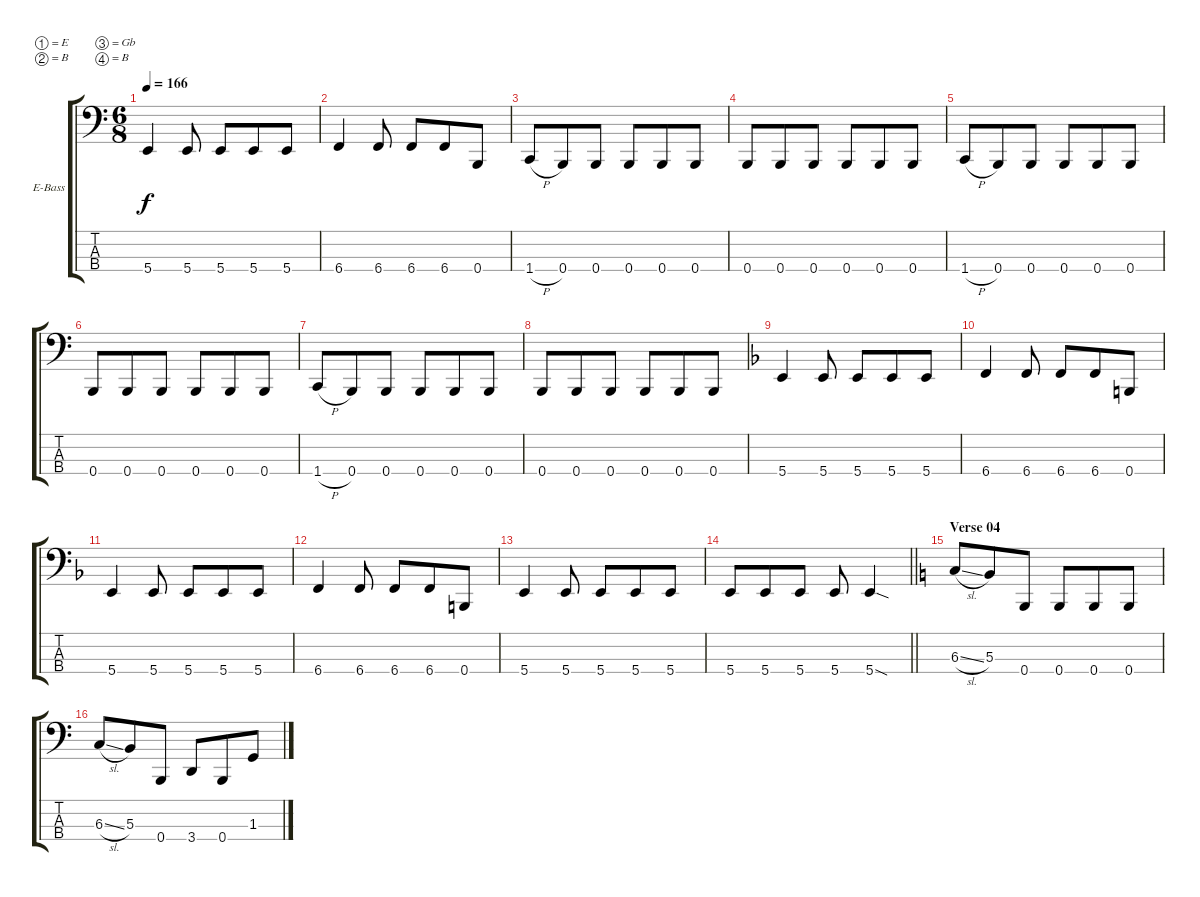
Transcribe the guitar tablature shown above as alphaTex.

\bracketExtendMode groupsimilarinstruments
\firstSystemTrackNameOrientation horizontal
\otherSystemsTrackNameOrientation horizontal
\track ("Bass" "E-Bass") {instrument electricbassfinger}
\staff {score tabs}
\tuning (E2 B1 Gb1 B0)
\ts (6 8)
\tempo 166
\clef f4
\ks c
5.4.4{dy f} 5.4.8 5.4.8 5.4.8 5.4.8 |
6.4.4 6.4.8 6.4.8 6.4.8 0.4.8 |
1.4{h}.8 0.4.8 0.4.8 0.4.8 0.4.8 0.4.8 |
0.4.8 0.4.8 0.4.8 0.4.8 0.4.8 0.4.8 |
1.4{h}.8 0.4.8 0.4.8 0.4.8 0.4.8 0.4.8 |
0.4.8 0.4.8 0.4.8 0.4.8 0.4.8 0.4.8 |
1.4{h}.8 0.4.8 0.4.8 0.4.8 0.4.8 0.4.8 |
0.4.8 0.4.8 0.4.8 0.4.8 0.4.8 0.4.8 |
\ks dminor
5.4.4 5.4.8 5.4.8 5.4.8 5.4.8 |
6.4.4 6.4.8 6.4.8 6.4.8 0.4.8 |
5.4.4 5.4.8 5.4.8 5.4.8 5.4.8 |
6.4.4 6.4.8 6.4.8 6.4.8 0.4.8 |
5.4.4 5.4.8 5.4.8 5.4.8 5.4.8 |
\barLineRight lightlight
5.4.8 5.4.8 5.4.8 5.4.8 5.4{sod}.4 |
\section ("" "Verse 04")
\ks c
6.3{sl}.8 5.3.8 0.4.8 0.4.8 0.4.8 0.4.8 |
6.3{sl}.8 5.3.8 0.4.8 3.4.8 0.4.8 1.3.8
